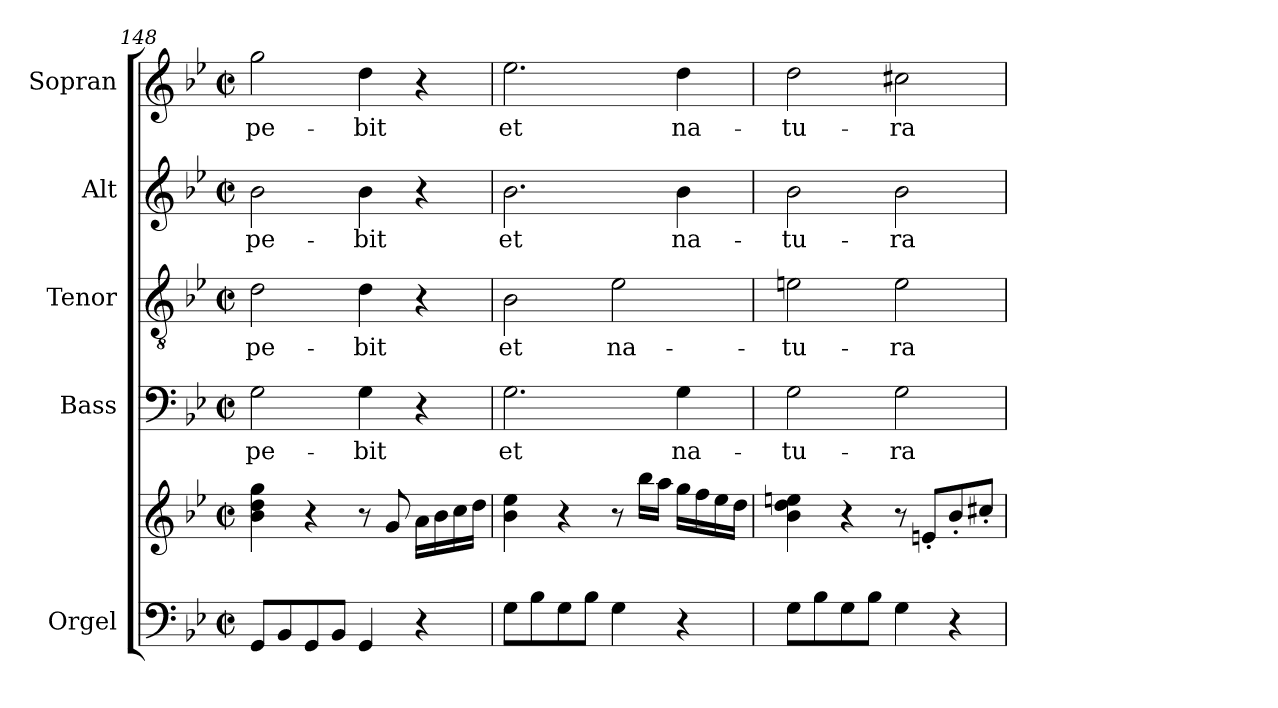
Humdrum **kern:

**kern	**kern	**kern	**text	**kern	**text	**kern	**text	**kern	**text
*part5	*part5	*part4	*part4	*part3	*part3	*part2	*part2	*part1	*part1
*staff6	*staff5	*staff4	*staff4	*staff3	*staff3	*staff2	*staff2	*staff1	*staff1
*I"Orgel	*	*I"Bass	*	*I"Tenor	*	*I"Alt	*	*I"Sopran	*
*I'Org.	*	*I'B.	*	*I'T.	*	*I'A.	*	*I'S.	*
*clefF4	*clefG2	*clefF4	*	*clefGv2	*	*clefG2	*	*clefG2	*
*k[b-e-]	*k[b-e-]	*k[b-e-]	*	*k[b-e-]	*	*k[b-e-]	*	*k[b-e-]	*
*B-:	*B-:	*B-:	*	*B-:	*	*B-:	*	*B-:	*
*M2/2	*M2/2	*M2/2	*	*M2/2	*	*M2/2	*	*M2/2	*
*met(c|)	*met(c|)	*met(c|)	*	*met(c|)	*	*met(c|)	*	*met(c|)	*
=148	=148	=148	=148	=148	=148	=148	=148	=148	=148
!	!	!	!LO:LY:b	!	!LO:LY:b	!	!LO:LY:b	!	!LO:LY:b
8GG/L	4b-\ 4dd\ 4gg\	2G\	-pe-	2d\	-pe-	2b-\	-pe-	2gg\	-pe-
8BB-/	.	.	.	.	.	.	.	.	.
8GG/	4r	.	.	.	.	.	.	.	.
8BB-/J	.	.	.	.	.	.	.	.	.
!	!	!	!LO:LY:b	!	!LO:LY:b	!	!LO:LY:b	!	!LO:LY:b
4GG/	8r	4G\	-bit	4d\	-bit	4b-\	-bit	4dd\	-bit
.	8g/	.	.	.	.	.	.	.	.
4r	16a\LL	4r	.	4r	.	4r	.	4r	.
.	16b-\	.	.	.	.	.	.	.	.
.	16cc\	.	.	.	.	.	.	.	.
.	16dd\JJ	.	.	.	.	.	.	.	.
=149	=149	=149	=149	=149	=149	=149	=149	=149	=149
!	!	!	!LO:LY:b	!	!LO:LY:b	!	!LO:LY:b	!	!LO:LY:b
8G\L	4b-\ 4ee-\	2.G\	et	2B-\	et	2.b-\	et	2.ee-\	et
8B-\	.	.	.	.	.	.	.	.	.
8G\	4r	.	.	.	.	.	.	.	.
8B-\J	.	.	.	.	.	.	.	.	.
!	!	!	!	!	!LO:LY:b	!	!	!	!
4G\	8r	.	.	2e-\	na-	.	.	.	.
.	16bb-\LL	.	.	.	.	.	.	.	.
.	16aa\JJ	.	.	.	.	.	.	.	.
!	!	!	!LO:LY:b	!	!	!	!LO:LY:b	!	!LO:LY:b
4r	16gg\LL	4G\	na-	.	.	4b-\	na-	4dd\	na-
.	16ff\	.	.	.	.	.	.	.	.
.	16ee-\	.	.	.	.	.	.	.	.
.	16dd\JJ	.	.	.	.	.	.	.	.
=150	=150	=150	=150	=150	=150	=150	=150	=150	=150
!	!	!	!LO:LY:b	!	!LO:LY:b	!	!LO:LY:b	!	!LO:LY:b
8G\L	4b-\ 4dd\ 4een\	2G\	-tu-	2en\	-tu-	2b-\	-tu-	2dd\	-tu-
8B-\	.	.	.	.	.	.	.	.	.
8G\	4r	.	.	.	.	.	.	.	.
8B-\J	.	.	.	.	.	.	.	.	.
!	!	!	!LO:LY:b	!	!LO:LY:b	!	!LO:LY:b	!	!LO:LY:b
4G\	8r	2G\	-ra	2e\	-ra	2b-\	-ra	2cc#X\	-ra
.	8en'</L	.	.	.	.	.	.	.	.
4r	8b-'</	.	.	.	.	.	.	.	.
.	8cc#X'</J	.	.	.	.	.	.	.	.
=	=	=	=	=	=	=	=	=	=
*-	*-	*-	*-	*-	*-	*-	*-	*-	*-
